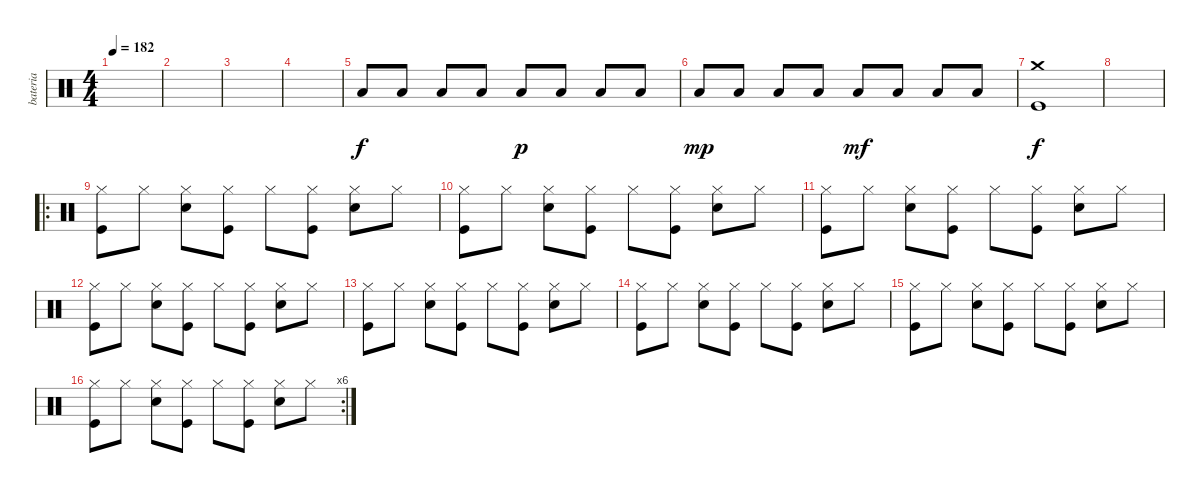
\track ("bateria" "bateria") {instrument percussion}
\staff {score}
\articulation defaults
\ts (4 4)
\tempo 182
\clef neutral
\ks c
|
|
|
|
"Low Tom (hit)".8 "Low Tom (hit)".8 "Low Tom (hit)".8 "Low Tom (hit)".8 "Low Tom (hit)".8{dy p} "Low Tom (hit)".8 "Low Tom (hit)".8 "Low Tom (hit)".8 |
"Low Tom (hit)".8{dy mp} "Low Tom (hit)".8 "Low Tom (hit)".8 "Low Tom (hit)".8 "Low Tom (hit)".8{dy mf} "Low Tom (hit)".8 "Low Tom (hit)".8 "Low Tom (hit)".8 |
("Crash medium (hit)" "Kick (hit)").1{dy f} |
|
\ro
("Hi-Hat (closed)" "Kick (hit)").8 "Hi-Hat (closed)".8 ("Hi-Hat (closed)" "Electric Snare (hit)").8 ("Hi-Hat (closed)" "Kick (hit)").8 "Hi-Hat (closed)".8 ("Hi-Hat (closed)" "Kick (hit)").8 ("Hi-Hat (closed)" "Electric Snare (hit)").8 "Hi-Hat (closed)".8 |
("Hi-Hat (closed)" "Kick (hit)").8 "Hi-Hat (closed)".8 ("Hi-Hat (closed)" "Electric Snare (hit)").8 ("Hi-Hat (closed)" "Kick (hit)").8 "Hi-Hat (closed)".8 ("Hi-Hat (closed)" "Kick (hit)").8 ("Hi-Hat (closed)" "Electric Snare (hit)").8 "Hi-Hat (closed)".8 |
("Hi-Hat (closed)" "Kick (hit)").8 "Hi-Hat (closed)".8 ("Hi-Hat (closed)" "Electric Snare (hit)").8 ("Hi-Hat (closed)" "Kick (hit)").8 "Hi-Hat (closed)".8 ("Hi-Hat (closed)" "Kick (hit)").8 ("Hi-Hat (closed)" "Electric Snare (hit)").8 "Hi-Hat (closed)".8 |
("Hi-Hat (closed)" "Kick (hit)").8 "Hi-Hat (closed)".8 ("Hi-Hat (closed)" "Electric Snare (hit)").8 ("Hi-Hat (closed)" "Kick (hit)").8 "Hi-Hat (closed)".8 ("Hi-Hat (closed)" "Kick (hit)").8 ("Hi-Hat (closed)" "Electric Snare (hit)").8 "Hi-Hat (closed)".8 |
("Hi-Hat (closed)" "Kick (hit)").8 "Hi-Hat (closed)".8 ("Hi-Hat (closed)" "Electric Snare (hit)").8 ("Hi-Hat (closed)" "Kick (hit)").8 "Hi-Hat (closed)".8 ("Hi-Hat (closed)" "Kick (hit)").8 ("Hi-Hat (closed)" "Electric Snare (hit)").8 "Hi-Hat (closed)".8 |
("Hi-Hat (closed)" "Kick (hit)").8 "Hi-Hat (closed)".8 ("Hi-Hat (closed)" "Electric Snare (hit)").8 ("Hi-Hat (closed)" "Kick (hit)").8 "Hi-Hat (closed)".8 ("Hi-Hat (closed)" "Kick (hit)").8 ("Hi-Hat (closed)" "Electric Snare (hit)").8 "Hi-Hat (closed)".8 |
("Hi-Hat (closed)" "Kick (hit)").8 "Hi-Hat (closed)".8 ("Hi-Hat (closed)" "Electric Snare (hit)").8 ("Hi-Hat (closed)" "Kick (hit)").8 "Hi-Hat (closed)".8 ("Hi-Hat (closed)" "Kick (hit)").8 ("Hi-Hat (closed)" "Electric Snare (hit)").8 "Hi-Hat (closed)".8 |
\rc 6
("Hi-Hat (closed)" "Kick (hit)").8 "Hi-Hat (closed)".8 ("Hi-Hat (closed)" "Electric Snare (hit)").8 ("Hi-Hat (closed)" "Kick (hit)").8 "Hi-Hat (closed)".8 ("Hi-Hat (closed)" "Kick (hit)").8 ("Hi-Hat (closed)" "Electric Snare (hit)").8 "Hi-Hat (closed)".8
